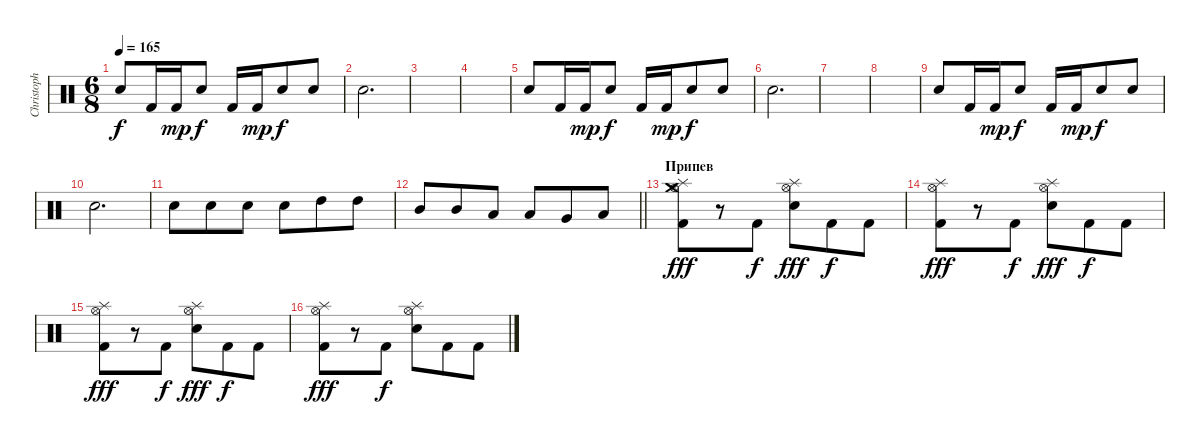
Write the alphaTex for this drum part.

\track ("Christoph Schneider" "Christoph ") {instrument percussion}
\staff {score}
\articulation defaults
\ts (6 8)
\tempo 165
\clef neutral
\ks c "Electric Snare (hit)".8{dy f} "Kick (hit) 2".16 "Kick (hit) 2".16{dy mp} "Electric Snare (hit)".8{dy f} "Kick (hit) 2".16 "Kick (hit) 2".16{dy mp} "Electric Snare (hit)".8{dy f} "Electric Snare (hit)".8
|
"Electric Snare (hit)".2{d} |
|
|
"Electric Snare (hit)".8 "Kick (hit) 2".16 "Kick (hit) 2".16{dy mp} "Electric Snare (hit)".8{dy f} "Kick (hit) 2".16 "Kick (hit) 2".16{dy mp} "Electric Snare (hit)".8{dy f} "Electric Snare (hit)".8 |
"Electric Snare (hit)".2{d} |
|
|
"Electric Snare (hit)".8 "Kick (hit) 2".16 "Kick (hit) 2".16{dy mp} "Electric Snare (hit)".8{dy f} "Kick (hit) 2".16 "Kick (hit) 2".16{dy mp} "Electric Snare (hit)".8{dy f} "Electric Snare (hit)".8 |
"Electric Snare (hit)".2{d} |
"Electric Snare (hit)".8{volume 16} "Electric Snare (hit)".8 "Electric Snare (hit)".8 "Electric Snare (hit)".8 "High Tom (hit)".8 "High Tom (hit)".8 |
\barLineRight lightlight "Mid Tom (hit)".8 "Mid Tom (hit)".8 "Low Tom (hit)".8 "Low Tom (hit)".8 "Very Low Tom (hit)".8 "Low Floor Tom (hit)".8
|
\section ("" "Припев")
("Crash medium (hit)" "Kick (hit) 2" "Splash (hit)" "Hi-Hat (open)").8{dy fff} r.8 "Kick (hit) 2".8{dy f} ("Splash (hit)" "Electric Snare (hit)" "Hi-Hat (open)").8{dy fff} "Kick (hit) 2".8{dy f} "Kick (hit) 2".8 |
("Hi-Hat (open)" "Kick (hit) 2" "Splash (hit)").8{dy fff} r.8 "Kick (hit) 2".8{dy f} ("Splash (hit)" "Electric Snare (hit)" "Hi-Hat (open)").8{dy fff} "Kick (hit) 2".8{dy f} "Kick (hit) 2".8 |
("Hi-Hat (open)" "Kick (hit) 2" "Splash (hit)").8{dy fff} r.8 "Kick (hit) 2".8{dy f} ("Splash (hit)" "Electric Snare (hit)" "Hi-Hat (open)").8{dy fff} "Kick (hit) 2".8{dy f} "Kick (hit) 2".8 |
("Hi-Hat (open)" "Kick (hit) 2" "Splash (hit)").8{dy fff} r.8 "Kick (hit) 2".8{dy f} ("Splash (hit)" "Electric Snare (hit)" "Hi-Hat (open)").8 "Kick (hit) 2".8 "Kick (hit) 2".8
